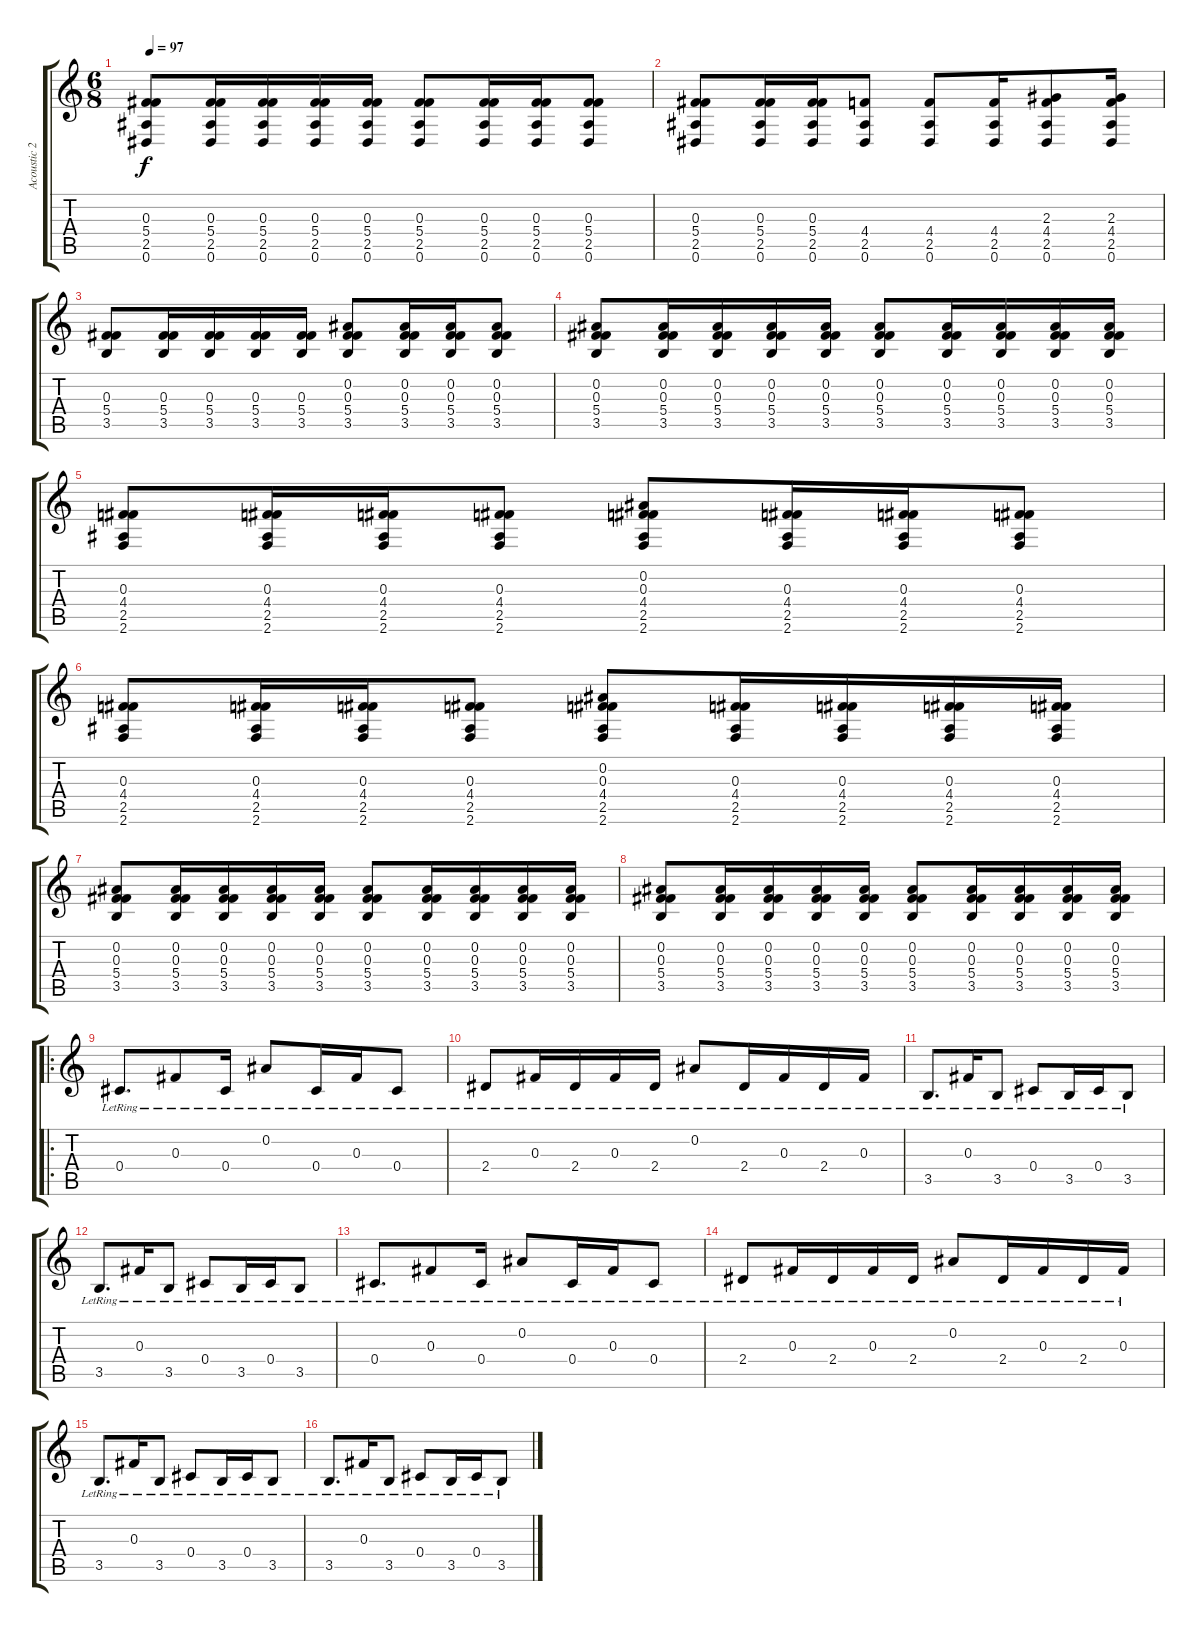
\track ("Acoustic 2" "Acoustic 2") {instrument acousticguitarnylon}
\staff {score tabs}
\tuning (Eb4 Bb3 Gb3 Db3 Ab2 Eb2) {hide}
\ts (6 8)
\tempo 97
\clef g2
\ks c
(0.3 5.4 2.5 0.6).8{dy f} (0.3 5.4 2.5 0.6).16 (0.3 5.4 2.5 0.6).16 (0.3 5.4 2.5 0.6).16 (0.3 5.4 2.5 0.6).16 (0.3 5.4 2.5 0.6).8 (0.3 5.4 2.5 0.6).16 (0.3 5.4 2.5 0.6).16 (0.3 5.4 2.5 0.6).8 |
(0.3 5.4 2.5 0.6).8 (0.3 5.4 2.5 0.6).16 (0.3 5.4 2.5 0.6).16 (4.4 2.5 0.6).8 (4.4 2.5 0.6).8 (4.4 2.5 0.6).16 (2.3 4.4 2.5 0.6).8 (2.3 4.4 2.5 0.6).16 |
(0.3 5.4 3.5).8 (0.3 5.4 3.5).16 (0.3 5.4 3.5).16 (0.3 5.4 3.5).16 (0.3 5.4 3.5).16 (0.2 0.3 5.4 3.5).8 (0.2 0.3 5.4 3.5).16 (0.2 0.3 5.4 3.5).16 (0.2 0.3 5.4 3.5).8 |
(0.2 0.3 5.4 3.5).8 (0.2 0.3 5.4 3.5).16 (0.2 0.3 5.4 3.5).16 (0.2 0.3 5.4 3.5).16 (0.2 0.3 5.4 3.5).16 (0.2 0.3 5.4 3.5).8 (0.2 0.3 5.4 3.5).16 (0.2 0.3 5.4 3.5).16 (0.2 0.3 5.4 3.5).16 (0.2 0.3 5.4 3.5).16 |
(0.3 4.4 2.5 2.6).8 (0.3 4.4 2.5 2.6).16 (0.3 4.4 2.5 2.6).16 (0.3 4.4 2.5 2.6).8 (0.2 0.3 4.4 2.5 2.6).8 (0.3 4.4 2.5 2.6).16 (0.3 4.4 2.5 2.6).16 (0.3 4.4 2.5 2.6).8 |
(0.3 4.4 2.5 2.6).8 (0.3 4.4 2.5 2.6).16 (0.3 4.4 2.5 2.6).16 (0.3 4.4 2.5 2.6).8 (0.2 0.3 4.4 2.5 2.6).8 (0.3 4.4 2.5 2.6).16 (0.3 4.4 2.5 2.6).16 (0.3 4.4 2.5 2.6).16 (0.3 4.4 2.5 2.6).16 |
(0.2 0.3 5.4 3.5).8 (0.2 0.3 5.4 3.5).16 (0.2 0.3 5.4 3.5).16 (0.2 0.3 5.4 3.5).16 (0.2 0.3 5.4 3.5).16 (0.2 0.3 5.4 3.5).8 (0.2 0.3 5.4 3.5).16 (0.2 0.3 5.4 3.5).16 (0.2 0.3 5.4 3.5).16 (0.2 0.3 5.4 3.5).16 |
(0.2 0.3 5.4 3.5).8 (0.2 0.3 5.4 3.5).16 (0.2 0.3 5.4 3.5).16 (0.2 0.3 5.4 3.5).16 (0.2 0.3 5.4 3.5).16 (0.2 0.3 5.4 3.5).8 (0.2 0.3 5.4 3.5).16 (0.2 0.3 5.4 3.5).16 (0.2 0.3 5.4 3.5).16 (0.2 0.3 5.4 3.5).16 |
\ro
0.4{lr}.8{d} 0.3{lr}.8 0.4{lr}.16 0.2{lr}.8 0.4{lr}.16 0.3{lr}.16 0.4{lr}.8 |
2.4{lr}.8 0.3{lr}.16 2.4{lr}.16 0.3{lr}.16 2.4{lr}.16 0.2{lr}.8 2.4{lr}.16 0.3{lr}.16 2.4{lr}.16 0.3{lr}.16 |
3.5{lr}.8{d} 0.3{lr}.16 3.5{lr}.8 0.4{lr}.8 3.5{lr}.16 0.4{lr}.16 3.5{lr}.8 |
3.5{lr}.8{d} 0.3{lr}.16 3.5{lr}.8 0.4{lr}.8 3.5{lr}.16 0.4{lr}.16 3.5{lr}.8 |
0.4{lr}.8{d} 0.3{lr}.8 0.4{lr}.16 0.2{lr}.8 0.4{lr}.16 0.3{lr}.16 0.4{lr}.8 |
2.4{lr}.8 0.3{lr}.16 2.4{lr}.16 0.3{lr}.16 2.4{lr}.16 0.2{lr}.8 2.4{lr}.16 0.3{lr}.16 2.4{lr}.16 0.3{lr}.16 |
3.5{lr}.8{d} 0.3{lr}.16 3.5{lr}.8 0.4{lr}.8 3.5{lr}.16 0.4{lr}.16 3.5{lr}.8 |
3.5{lr}.8{d} 0.3{lr}.16 3.5{lr}.8 0.4{lr}.8 3.5{lr}.16 0.4{lr}.16 3.5{lr}.8
